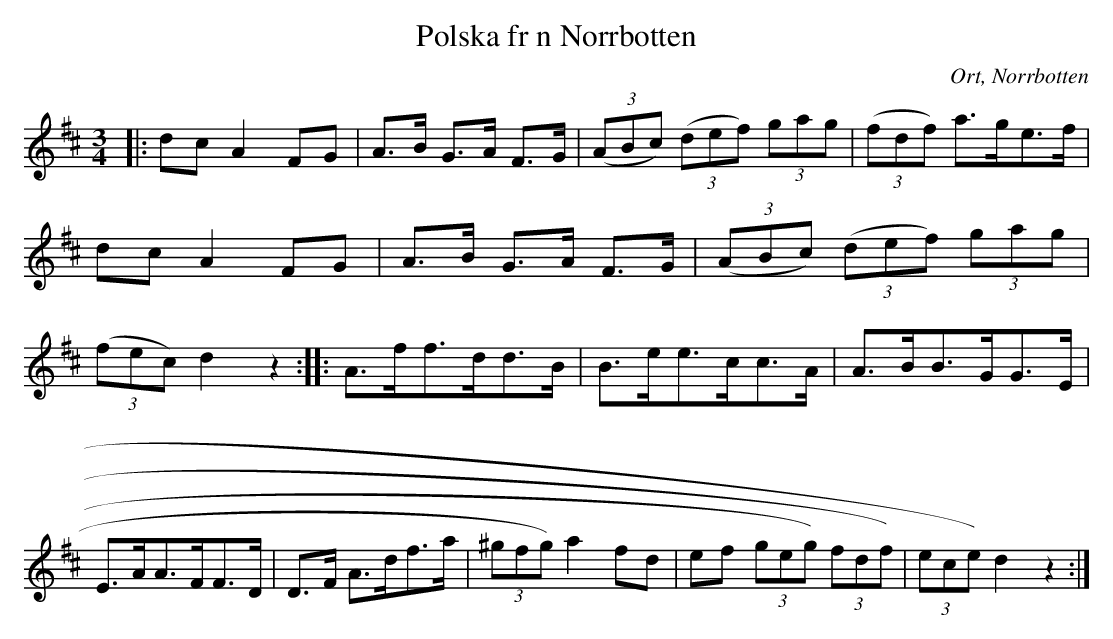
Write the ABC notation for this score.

X:1
T:Polska fr n Norrbotten
O:Ort, Norrbotten
M:3/4
L:1/16
K:D
|: d2c2 A4 F2G2 | A3B G3A F3G | ((3A2B2c2) ((3d2e2f2) (3g2a2g2 | ((3f2d2f2) a3ge3f |
d2c2 A4 F2G2 | A3B G3A F3G | ((3A2B2c2) ((3d2e2f2) (3g2a2g2 | ((3f2e2c2) d4 z4:|: A3ff3dd3B | B3ee3cc3A | A3BB3GG3E | E3AA3FF3D | D3F A3df3a | (3^g2f2g2) a4 f2d2 | e2f2 (3g2e2g2) (3f2d2f2) | (3e2c2e2) d4 z4 :|
